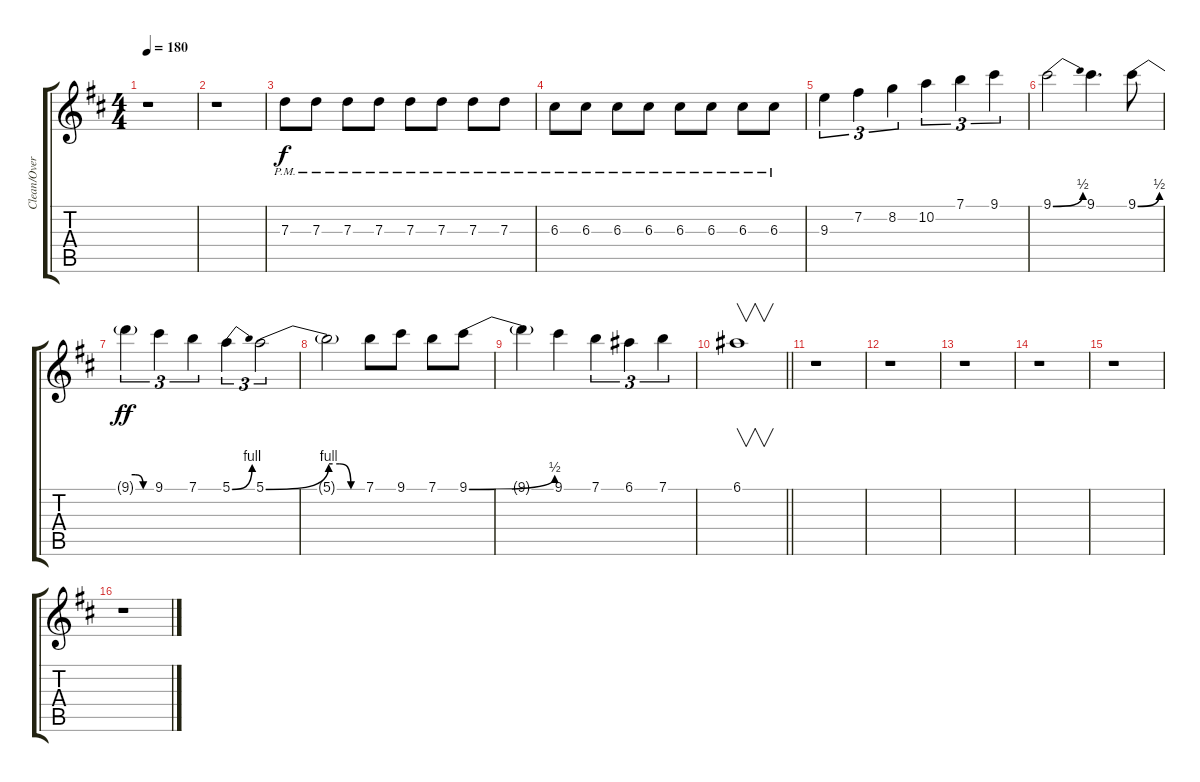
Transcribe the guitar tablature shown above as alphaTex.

\track ("Clean/Overdriven Guitar 1" "Clean/Over") {instrument electricguitarjazz}
\staff {score tabs}
\tuning (E4 B3 G3 D3 A2 D2) {hide}
\ts (4 4)
\tempo 180
\clef g2
\ks d
r.1{dy f} |
r.1 |
7.3{pm}.8 7.3{pm}.8 7.3{pm}.8 7.3{pm}.8 7.3{pm}.8 7.3{pm}.8 7.3{pm}.8 7.3{pm}.8 |
6.3{pm}.8 6.3{pm}.8 6.3{pm}.8 6.3{pm}.8 6.3{pm}.8 6.3{pm}.8 6.3{pm}.8 6.3{pm}.8 |
9.3.4{tu (3 2)} 7.2.4{tu (3 2)} 8.2.4{tu (3 2)} 10.2.4{tu (3 2)} 7.1.4{tu (3 2)} 9.1.4{tu (3 2)} |
9.1{be (bend 0 0 60 2)}.2 9.1.4{d} 9.1{be (bend 0 0 60 2)}.8 |
9.1{be (custom 0 2 20 2 40 0 60 0) t}.4{tu (3 2) dy ff} 9.1.4{tu (3 2)} 7.1.4{tu (3 2)} 5.1{be (bend 0 0 60 4)}.4{tu (3 2)} 5.1{be (bend 0 0 60 4)}.2{tu (3 2)} |
5.1{be (custom 0 4 20 4 40 0 60 0) t}.2 7.1.8 9.1.8 7.1.8 9.1{be (bend 0 0 60 2)}.8 |
9.1{t}.4 9.1.4 7.1.4{tu (3 2)} 6.1.4{tu (3 2)} 7.1.4{tu (3 2)} |
\barLineRight lightlight
6.1.1{v} |
r.1 |
r.1 |
r.1 |
r.1 |
r.1 |
r.1
